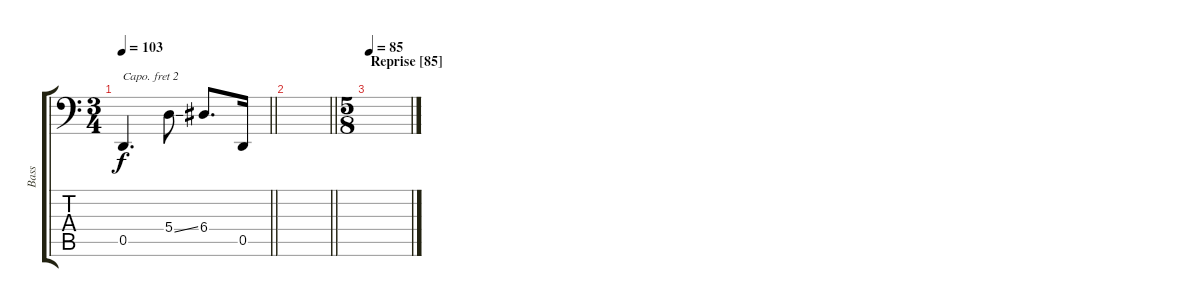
\track ("Bass" "Bass") {instrument electricbasspick}
\staff {score tabs}
\capo 2
\tuning (Bb2 F2 C2 G1 C1 A0) {hide}
\ts (3 4)
\tempo 103
\clef f4
\barLineRight lightlight
\ks c
0.5.4{d dy f} 5.4{ss}.8 6.4.8{d} 0.5.16 |
\barLineRight lightlight
|
\ts (5 8)
\section ("" "Reprise [85]")
\tempo 85
